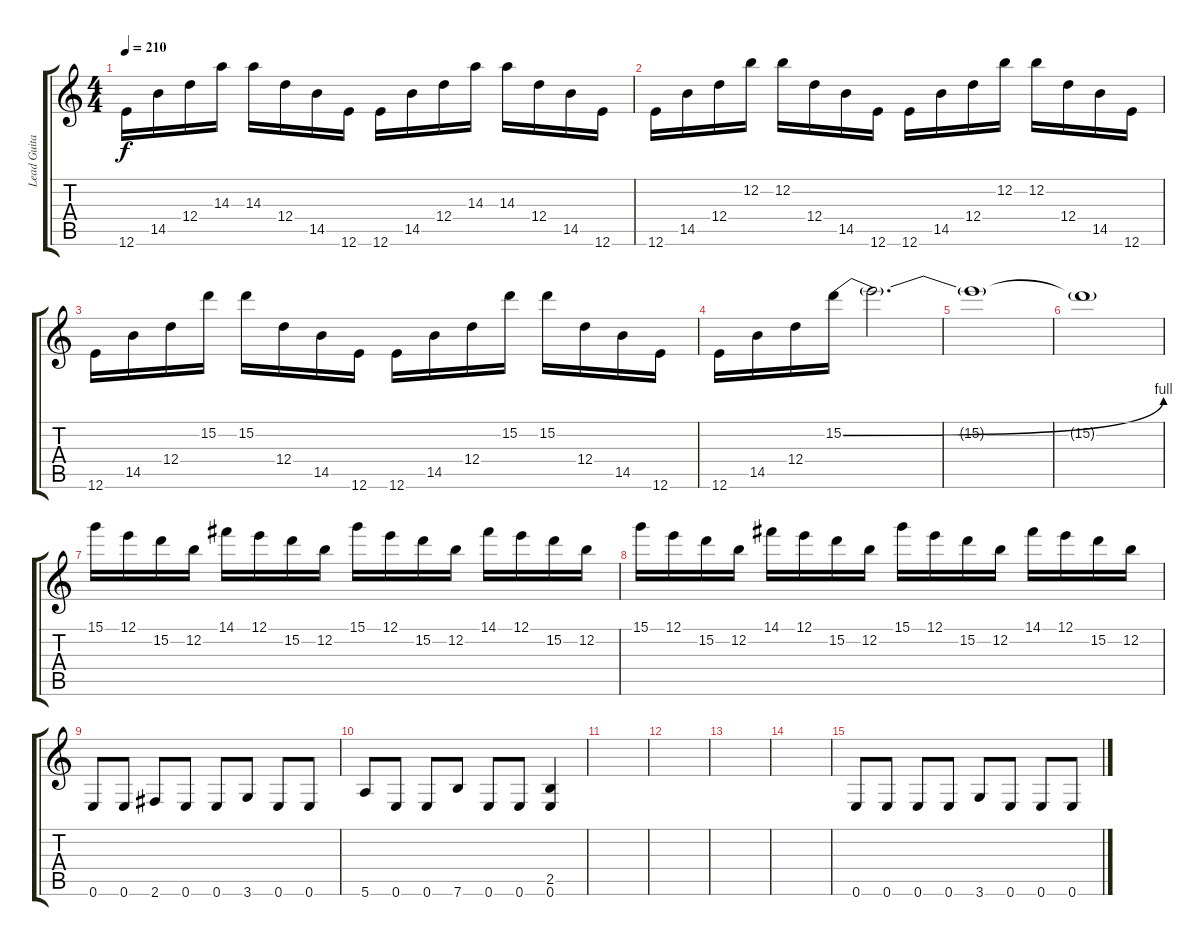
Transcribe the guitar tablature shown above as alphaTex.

\track ("Lead Guitar" "Lead Guita") {instrument distortionguitar}
\staff {score tabs}
\tuning (E4 B3 G3 D3 A2 E2) {hide}
\ts (4 4)
\tempo 210
\clef g2
\ks c
12.6.16{dy f} 14.5.16 12.4.16 14.3.16 14.3.16 12.4.16 14.5.16 12.6.16 12.6.16 14.5.16 12.4.16 14.3.16 14.3.16 12.4.16 14.5.16 12.6.16 |
12.6.16 14.5.16 12.4.16 12.2.16 12.2.16 12.4.16 14.5.16 12.6.16 12.6.16 14.5.16 12.4.16 12.2.16 12.2.16 12.4.16 14.5.16 12.6.16 |
12.6.16 14.5.16 12.4.16 15.2.16 15.2.16 12.4.16 14.5.16 12.6.16 12.6.16 14.5.16 12.4.16 15.2.16 15.2.16 12.4.16 14.5.16 12.6.16 |
12.6.16 14.5.16 12.4.16 15.2{be (bend 0 0 60 4)}.16 15.2{t}.2{d} |
15.2{t}.1 |
15.2{t}.1 |
15.1.16 12.1.16 15.2.16 12.2.16 14.1.16 12.1.16 15.2.16 12.2.16 15.1.16 12.1.16 15.2.16 12.2.16 14.1.16 12.1.16 15.2.16 12.2.16 |
15.1.16 12.1.16 15.2.16 12.2.16 14.1.16 12.1.16 15.2.16 12.2.16 15.1.16 12.1.16 15.2.16 12.2.16 14.1.16 12.1.16 15.2.16 12.2.16 |
0.6.8 0.6.8 2.6.8 0.6.8 0.6.8 3.6.8 0.6.8 0.6.8 |
5.6.8 0.6.8 0.6.8 7.6.8 0.6.8 0.6.8 (2.5 0.6).4 |
|
|
|
|
0.6.8 0.6.8 0.6.8 0.6.8 3.6.8 0.6.8 0.6.8 0.6.8
